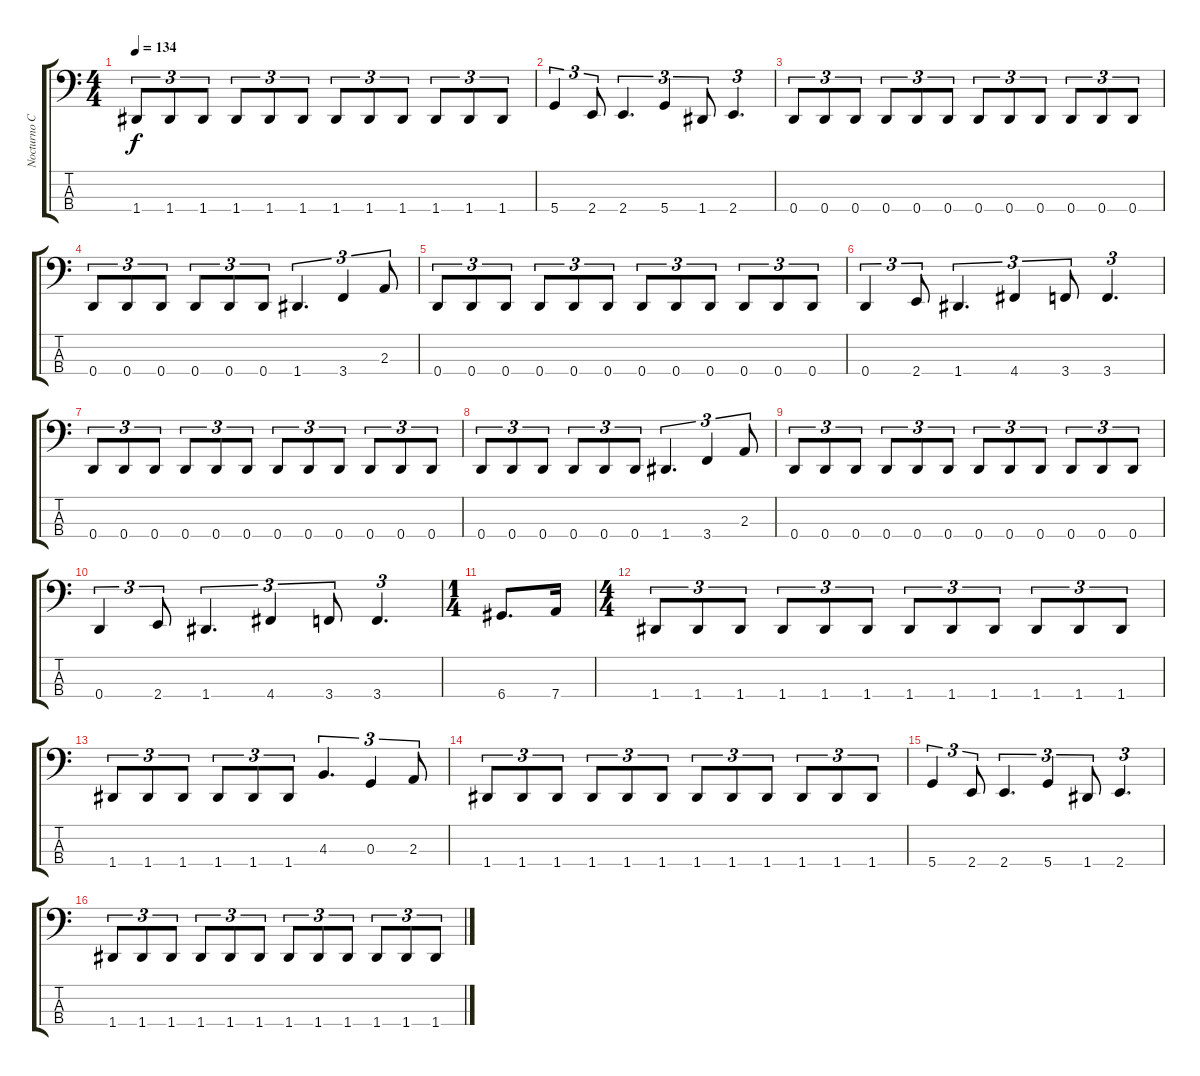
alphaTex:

\track ("Nocturno Culto" "Nocturno C") {instrument fretlessbass}
\staff {score tabs}
\tuning (F2 C2 G1 D1) {hide}
\ts (4 4)
\tempo 134
\clef f4
\ks c
1.4.8{tu (3 2) dy f} 1.4.8{tu (3 2)} 1.4.8{tu (3 2)} 1.4.8{tu (3 2)} 1.4.8{tu (3 2)} 1.4.8{tu (3 2)} 1.4.8{tu (3 2)} 1.4.8{tu (3 2)} 1.4.8{tu (3 2)} 1.4.8{tu (3 2)} 1.4.8{tu (3 2)} 1.4.8{tu (3 2)} |
5.4.4{tu (3 2)} 2.4.8{tu (3 2)} 2.4.4{d tu (3 2)} 5.4.4{tu (3 2)} 1.4.8{tu (3 2)} 2.4.4{d tu (3 2)} |
0.4.8{tu (3 2)} 0.4.8{tu (3 2)} 0.4.8{tu (3 2)} 0.4.8{tu (3 2)} 0.4.8{tu (3 2)} 0.4.8{tu (3 2)} 0.4.8{tu (3 2)} 0.4.8{tu (3 2)} 0.4.8{tu (3 2)} 0.4.8{tu (3 2)} 0.4.8{tu (3 2)} 0.4.8{tu (3 2)} |
0.4.8{tu (3 2)} 0.4.8{tu (3 2)} 0.4.8{tu (3 2)} 0.4.8{tu (3 2)} 0.4.8{tu (3 2)} 0.4.8{tu (3 2)} 1.4.4{d tu (3 2)} 3.4.4{tu (3 2)} 2.3.8{tu (3 2)} |
0.4.8{tu (3 2)} 0.4.8{tu (3 2)} 0.4.8{tu (3 2)} 0.4.8{tu (3 2)} 0.4.8{tu (3 2)} 0.4.8{tu (3 2)} 0.4.8{tu (3 2)} 0.4.8{tu (3 2)} 0.4.8{tu (3 2)} 0.4.8{tu (3 2)} 0.4.8{tu (3 2)} 0.4.8{tu (3 2)} |
0.4.4{tu (3 2)} 2.4.8{tu (3 2)} 1.4.4{d tu (3 2)} 4.4.4{tu (3 2)} 3.4.8{tu (3 2)} 3.4.4{d tu (3 2)} |
0.4.8{tu (3 2)} 0.4.8{tu (3 2)} 0.4.8{tu (3 2)} 0.4.8{tu (3 2)} 0.4.8{tu (3 2)} 0.4.8{tu (3 2)} 0.4.8{tu (3 2)} 0.4.8{tu (3 2)} 0.4.8{tu (3 2)} 0.4.8{tu (3 2)} 0.4.8{tu (3 2)} 0.4.8{tu (3 2)} |
0.4.8{tu (3 2)} 0.4.8{tu (3 2)} 0.4.8{tu (3 2)} 0.4.8{tu (3 2)} 0.4.8{tu (3 2)} 0.4.8{tu (3 2)} 1.4.4{d tu (3 2)} 3.4.4{tu (3 2)} 2.3.8{tu (3 2)} |
0.4.8{tu (3 2)} 0.4.8{tu (3 2)} 0.4.8{tu (3 2)} 0.4.8{tu (3 2)} 0.4.8{tu (3 2)} 0.4.8{tu (3 2)} 0.4.8{tu (3 2)} 0.4.8{tu (3 2)} 0.4.8{tu (3 2)} 0.4.8{tu (3 2)} 0.4.8{tu (3 2)} 0.4.8{tu (3 2)} |
0.4.4{tu (3 2)} 2.4.8{tu (3 2)} 1.4.4{d tu (3 2)} 4.4.4{tu (3 2)} 3.4.8{tu (3 2)} 3.4.4{d tu (3 2)} |
\ts (1 4)
6.4.8{d} 7.4.16 |
\ts (4 4)
1.4.8{tu (3 2)} 1.4.8{tu (3 2)} 1.4.8{tu (3 2)} 1.4.8{tu (3 2)} 1.4.8{tu (3 2)} 1.4.8{tu (3 2)} 1.4.8{tu (3 2)} 1.4.8{tu (3 2)} 1.4.8{tu (3 2)} 1.4.8{tu (3 2)} 1.4.8{tu (3 2)} 1.4.8{tu (3 2)} |
1.4.8{tu (3 2)} 1.4.8{tu (3 2)} 1.4.8{tu (3 2)} 1.4.8{tu (3 2)} 1.4.8{tu (3 2)} 1.4.8{tu (3 2)} 4.3.4{d tu (3 2)} 0.3.4{tu (3 2)} 2.3.8{tu (3 2)} |
1.4.8{tu (3 2)} 1.4.8{tu (3 2)} 1.4.8{tu (3 2)} 1.4.8{tu (3 2)} 1.4.8{tu (3 2)} 1.4.8{tu (3 2)} 1.4.8{tu (3 2)} 1.4.8{tu (3 2)} 1.4.8{tu (3 2)} 1.4.8{tu (3 2)} 1.4.8{tu (3 2)} 1.4.8{tu (3 2)} |
5.4.4{tu (3 2)} 2.4.8{tu (3 2)} 2.4.4{d tu (3 2)} 5.4.4{tu (3 2)} 1.4.8{tu (3 2)} 2.4.4{d tu (3 2)} |
1.4.8{tu (3 2)} 1.4.8{tu (3 2)} 1.4.8{tu (3 2)} 1.4.8{tu (3 2)} 1.4.8{tu (3 2)} 1.4.8{tu (3 2)} 1.4.8{tu (3 2)} 1.4.8{tu (3 2)} 1.4.8{tu (3 2)} 1.4.8{tu (3 2)} 1.4.8{tu (3 2)} 1.4.8{tu (3 2)}
